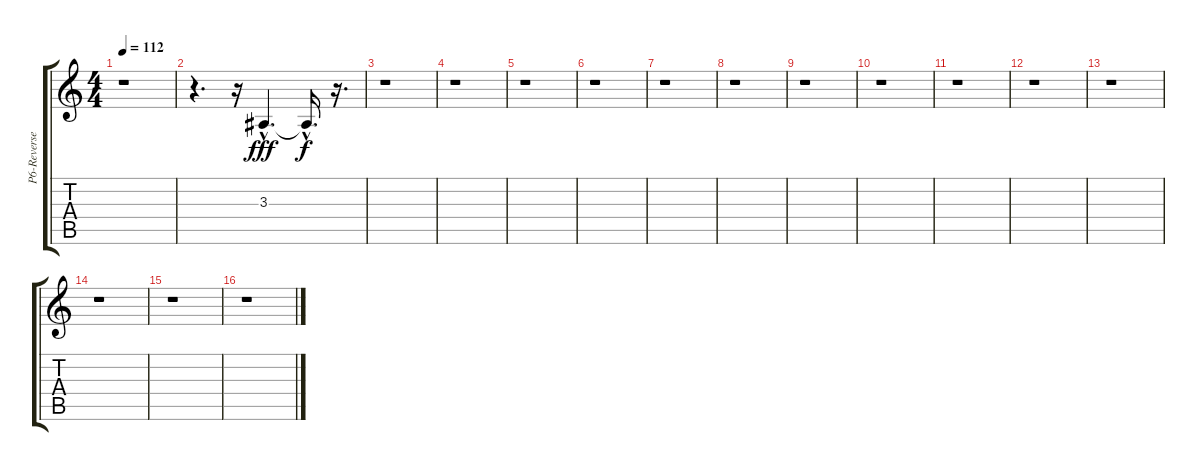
\track ("P6-Reverse Cymbal" "P6-Reverse") {instrument reversecymbal}
\staff {score tabs}
\tuning (E4 B3 G3 D3 A2 E2) {hide}
\ts (4 4)
\tempo 112
\clef g2
\ks c
r.1{dy f} |
r.4{d} r.16 3.3{hac}.4{d dy fff} 3.3{hac t}.16{d dy f} r.16{d} |
r.1 |
r.1 |
r.1 |
r.1 |
r.1 |
r.1 |
r.1 |
r.1 |
r.1 |
r.1 |
r.1 |
r.1 |
r.1 |
r.1
